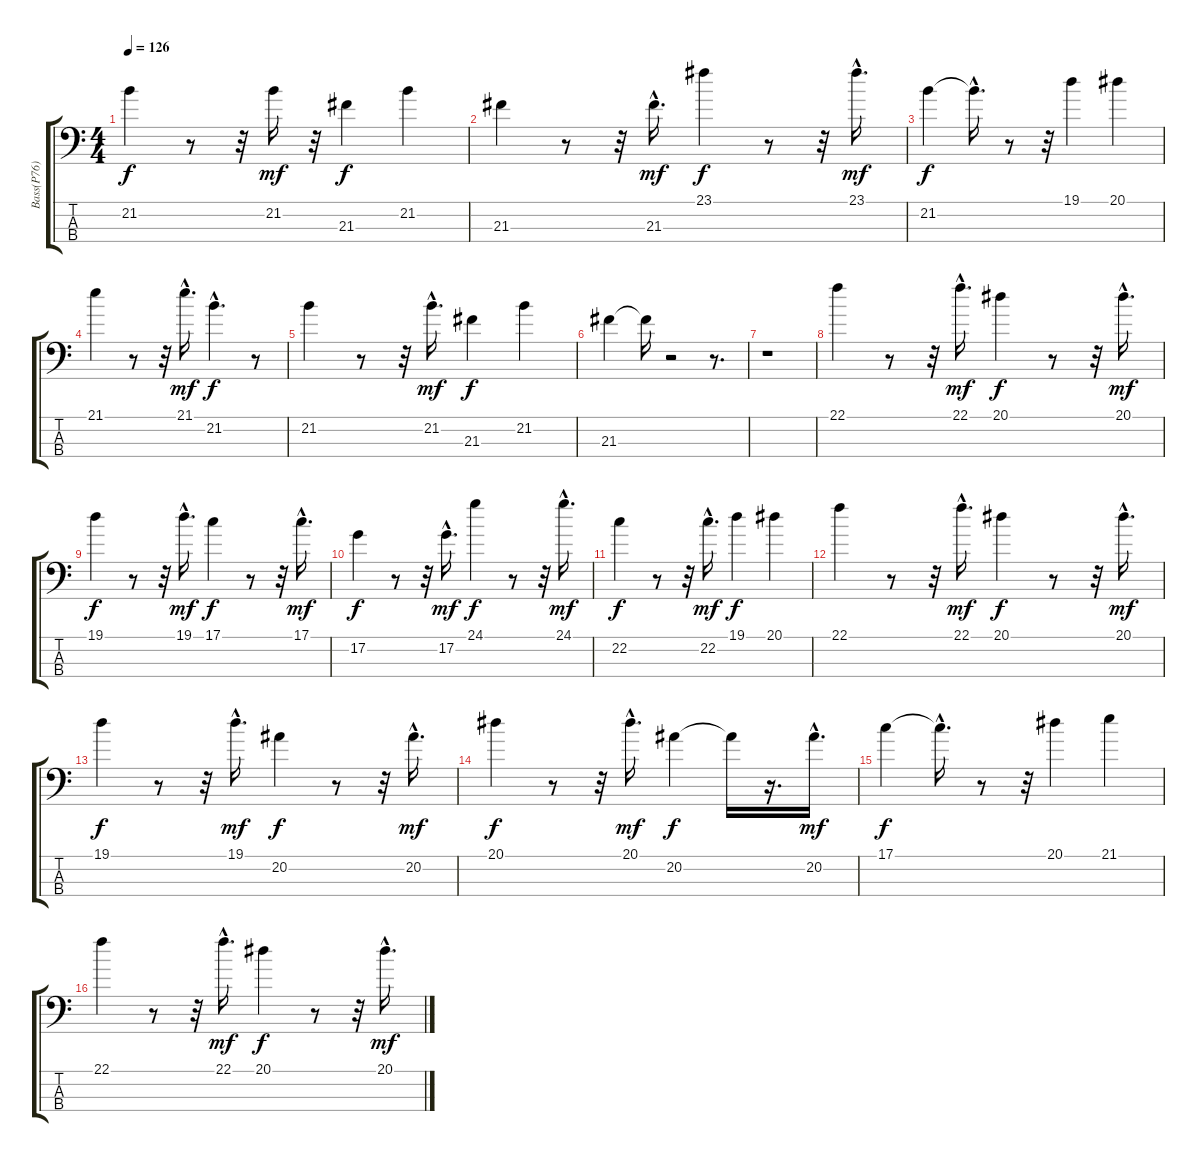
\track ("Bass(P76)" "Bass(P76)") {instrument electricbassfinger}
\staff {score tabs}
\tuning (G2 D2 A1 E1) {hide}
\ts (4 4)
\tempo 126
\clef f4
\ks c
21.2.4{dy f} r.8 r.32 21.2.16{dy mf} r.32 21.3.4{dy f} 21.2.4 |
21.3.4 r.8 r.32 21.3{hac}.16{d dy mf} 23.1.4{dy f} r.8 r.32 23.1{hac}.16{d dy mf} |
21.2.4{dy f} 21.2{hac t}.16{d} r.8 r.32 19.1.4 20.1.4 |
21.1.4 r.8 r.32 21.1{hac}.16{d dy mf} 21.2{hac}.4{d dy f} r.8 |
21.2.4 r.8 r.32 21.2{hac}.16{d dy mf} 21.3.4{dy f} 21.2.4 |
21.3.4 21.3{t}.16 r.2 r.8{d} |
r.1 |
22.1.4 r.8 r.32 22.1{hac}.16{d dy mf} 20.1.4{dy f} r.8 r.32 20.1{hac}.16{d dy mf} |
19.1.4{dy f} r.8 r.32 19.1{hac}.16{d dy mf} 17.1.4{dy f} r.8 r.32 17.1{hac}.16{d dy mf} |
17.2.4{dy f} r.8 r.32 17.2{hac}.16{d dy mf} 24.1.4{dy f} r.8 r.32 24.1{hac}.16{d dy mf} |
22.2.4{dy f} r.8 r.32 22.2{hac}.16{d dy mf} 19.1.4{dy f} 20.1.4 |
22.1.4 r.8 r.32 22.1{hac}.16{d dy mf} 20.1.4{dy f} r.8 r.32 20.1{hac}.16{d dy mf} |
19.1.4{dy f} r.8 r.32 19.1{hac}.16{d dy mf} 20.2.4{dy f} r.8 r.32 20.2{hac}.16{d dy mf} |
20.1.4{dy f} r.8 r.32 20.1{hac}.16{d dy mf} 20.2.4{dy f} 20.2{t}.16 r.16{d} 20.2{hac}.16{d dy mf} |
17.1.4{dy f} 17.1{hac t}.16{d} r.8 r.32 20.1.4 21.1.4 |
22.1.4 r.8 r.32 22.1{hac}.16{d dy mf} 20.1.4{dy f} r.8 r.32 20.1{hac}.16{d dy mf}
